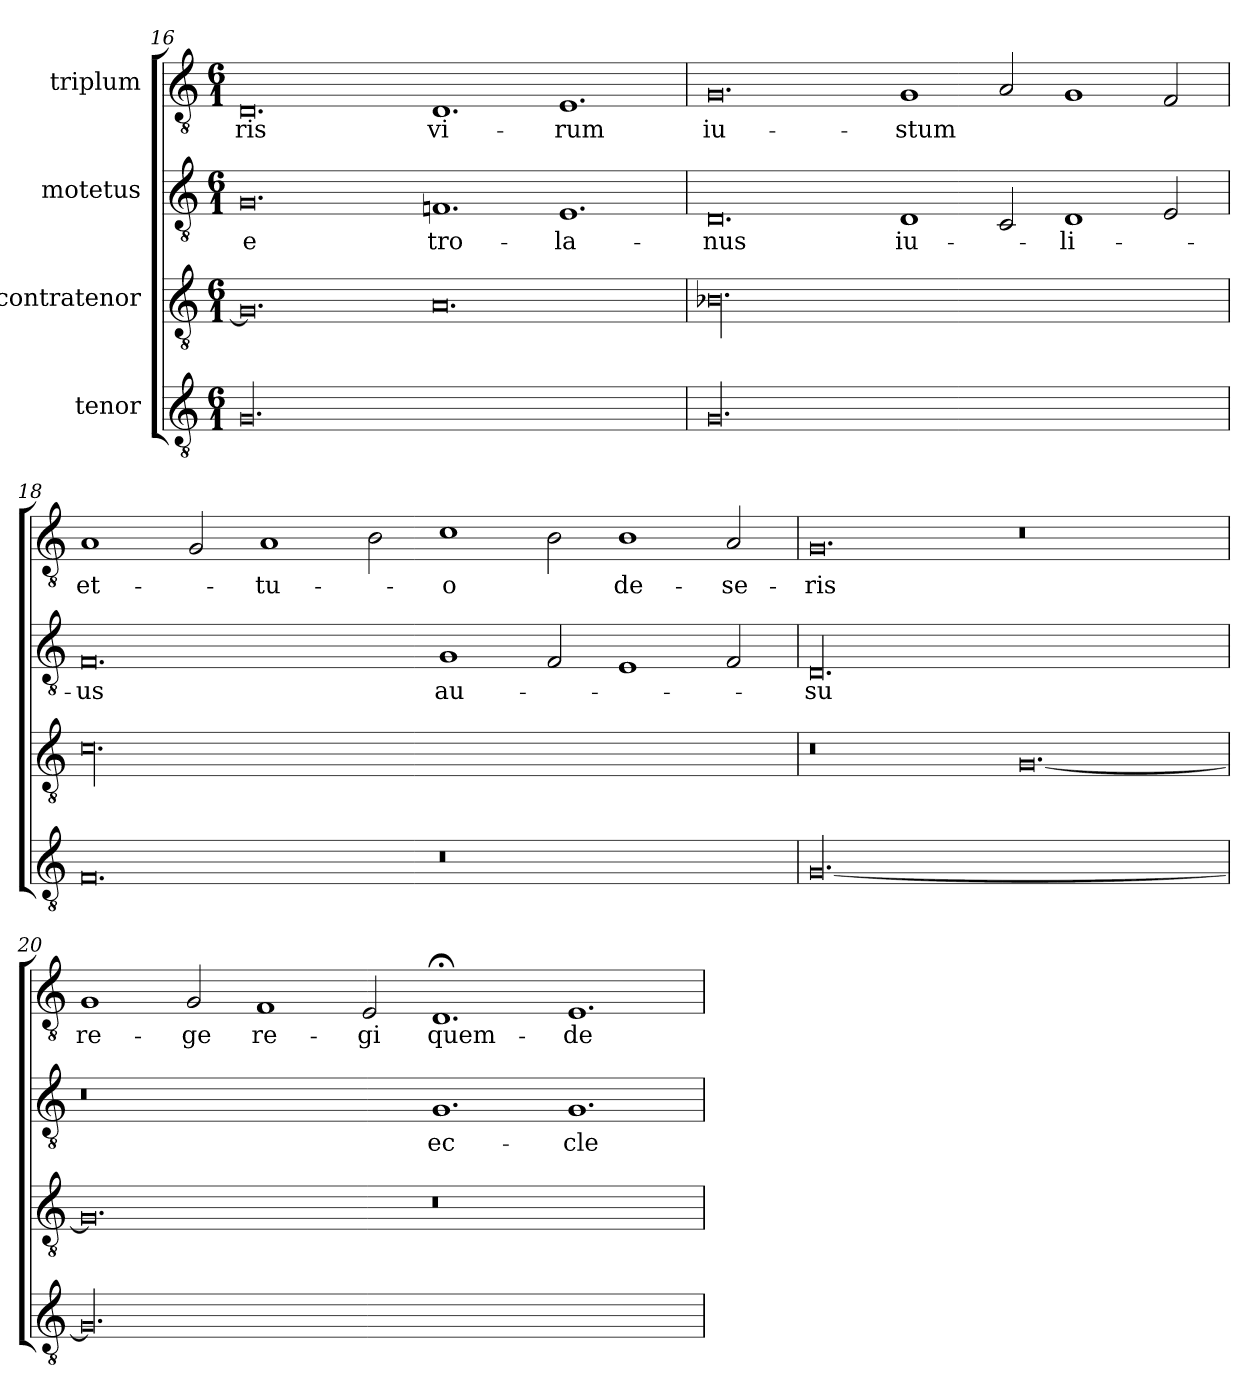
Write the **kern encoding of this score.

**kern	**kern	**kern	**text	**kern	**text
*part4	*part3	*part2	*part2	*part1	*part1
*staff4	*staff3	*staff2	*staff2	*staff1	*staff1
*I"tenor	*I"contratenor	*I"motetus	*	*I"triplum	*
*clefGv2	*clefGv2	*clefGv2	*	*clefGv2	*
*k[]	*k[]	*k[]	*	*k[]	*
*C:	*C:	*C:	*	*C:	*
*M6/1	*M6/1	*M6/1	*	*M6/1	*
=16	=16	=16	=16	=16	=16
00.G/	0.G/]	0.G/	-e	0.D/	-ris
.	0.A/	1.Fn/	tro-	1.D/	vi-
.	.	1.E/	-la-	1.E/	-rum
=17	=17	=17	=17	=17	=17
00.G/	00.B-X\	0.D/	-nus	0.G/	iu-
.	.	1D/	iu-	1G/	-stum
.	.	2C/	.	2A/	.
.	.	1D/	-li-	1G/	.
.	.	2E/	.	2F/	.
=18	=18	=18	=18	=18	=18
0.F/	00.c\	0.F/	-us	1A/	et-
.	.	.	.	2G/	.
.	.	.	.	1A/	tu-
.	.	.	.	2B\	.
0.r	.	1G/	au-	1c\	-o
.	.	2F/	.	2B\	.
.	.	1E/	.	1B\	de-
.	.	2F/	.	2A/	-se-
=19	=19	=19	=19	=19	=19
[00.G/	0.r	00.D/	-su	0.G/	-ris
.	[0.G/	.	.	0.r	.
=20	=20	=20	=20	=20	=20
00.G/]	0.G/]	0.r	.	1G/	re-
.	.	.	.	2G/	-ge
.	.	.	.	1F/	re-
.	.	.	.	2E/	-gi
.	0.r	1.G/	ec-	1.D;</	quem-
.	.	1.G/	-cle-	1.E/	de-
=	=	=	=	=	=
*-	*-	*-	*-	*-	*-
